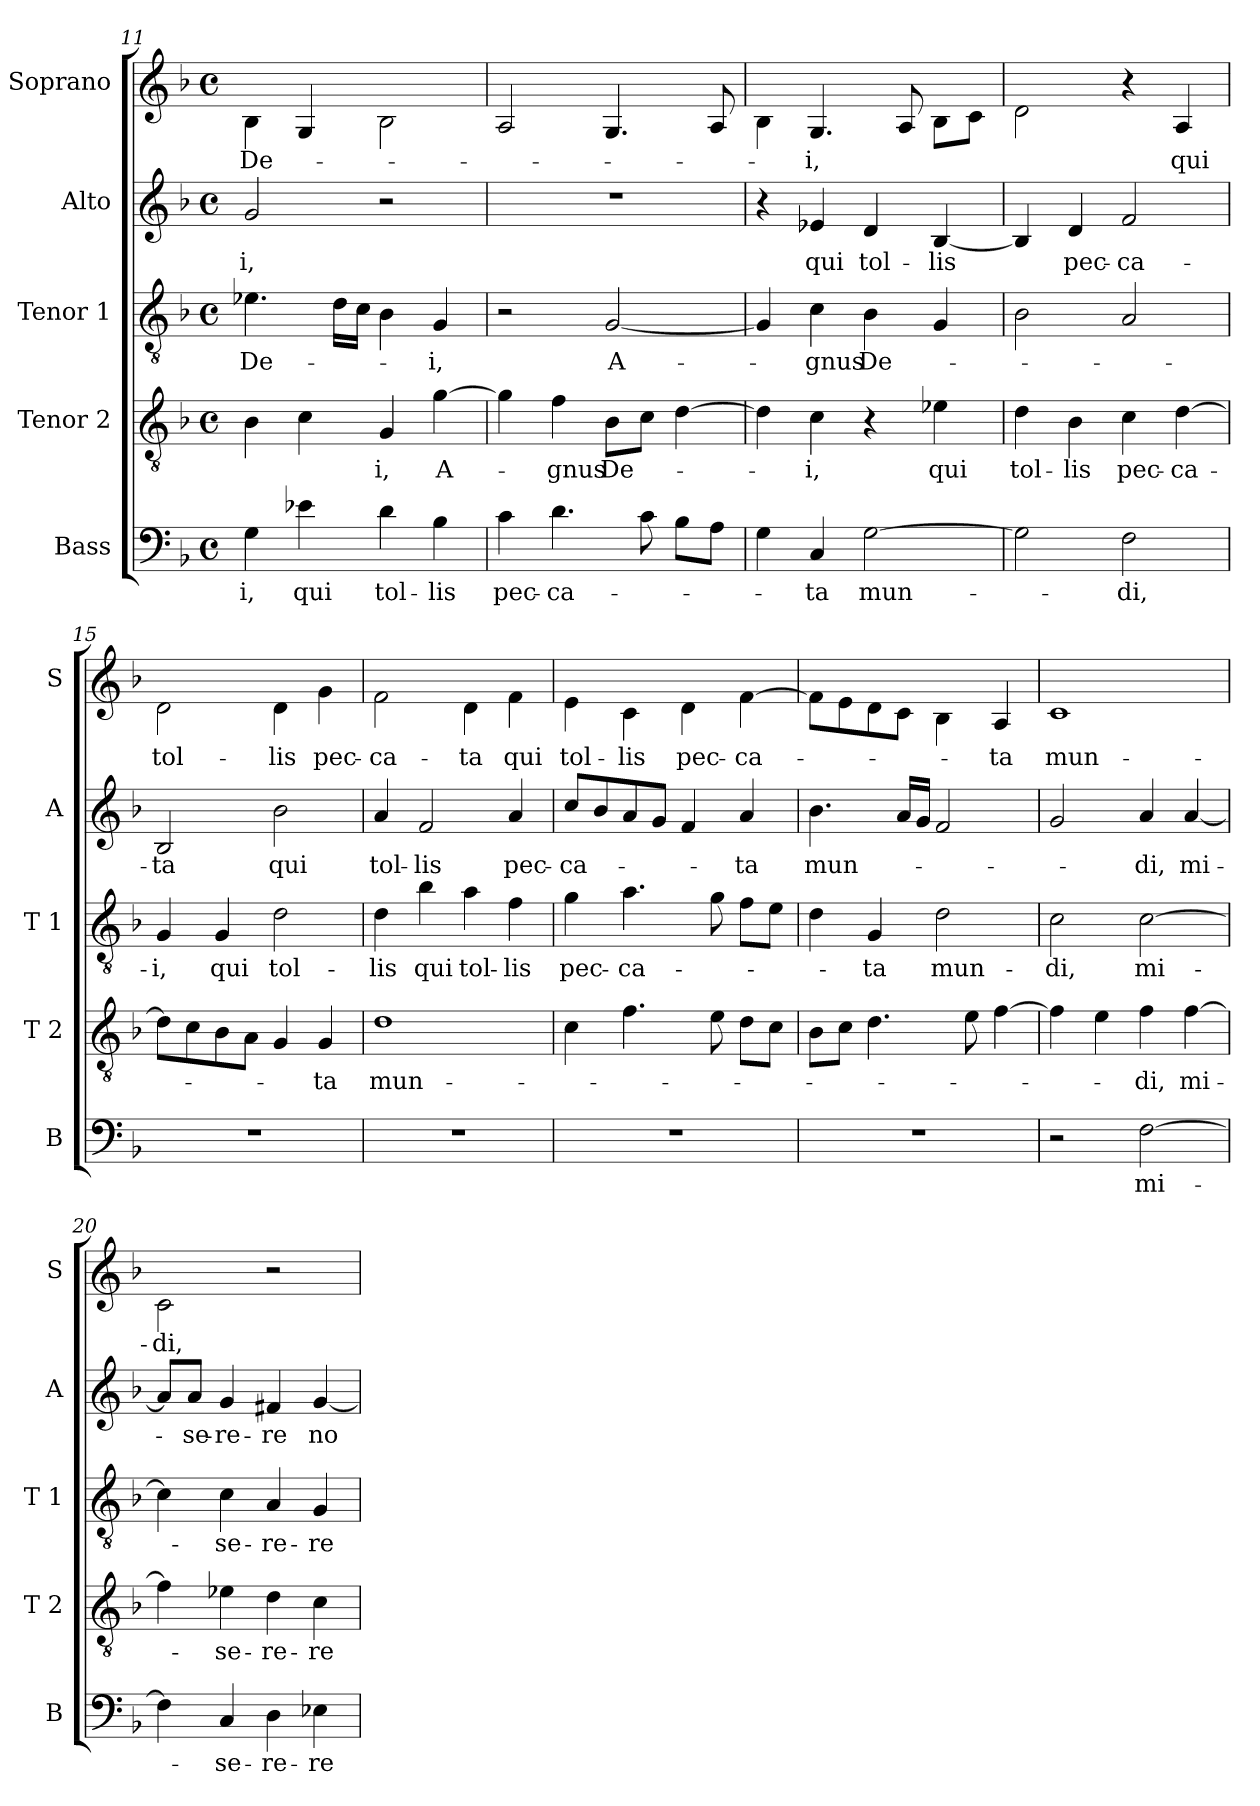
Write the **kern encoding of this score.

**kern	**text	**kern	**text	**kern	**text	**kern	**text	**kern	**text
*part5	*part5	*part4	*part4	*part3	*part3	*part2	*part2	*part1	*part1
*staff5	*staff5	*staff4	*staff4	*staff3	*staff3	*staff2	*staff2	*staff1	*staff1
*I"Bass	*	*I"Tenor 2	*	*I"Tenor 1	*	*I"Alto	*	*I"Soprano	*
*I'B	*	*I'T 2	*	*I'T 1	*	*I'A	*	*I'S	*
!!LO:PB:g=z
*clefF4	*	*clefGv2	*	*clefGv2	*	*clefG2	*	*clefG2	*
*	*	*	*	*	*	*	*	*ITrd-7c-12	*
*k[b-]	*	*k[b-]	*	*k[b-]	*	*k[b-]	*	*k[b-]	*
*d:	*	*d:	*	*d:	*	*d:	*	*d:	*
*M4/4	*	*M4/4	*	*M4/4	*	*M4/4	*	*M4/4	*
*met(c)	*	*met(c)	*	*met(c)	*	*met(c)	*	*met(c)	*
=11	=11	=11	=11	=11	=11	=11	=11	=11	=11
4G\	-i,	4B-\	.	4.e-X\	De-	2g/	-i,	4b-\	De-
4e-X\	qui	4c\	.	.	.	.	.	4g/	.
.	.	.	.	16d\LL	.	.	.	.	.
.	.	.	.	16c\JJ	.	.	.	.	.
4d\	tol-	4G/	-i,	4B-\	.	2r	.	2b-\	.
4B-\	-lis	[4g\	A-	4G/	-i,	.	.	.	.
=12	=12	=12	=12	=12	=12	=12	=12	=12	=12
4c\	pec-	4g\]	.	2r	.	1r	.	2a/	.
4.d\	-ca-	4f\	-gnus	.	.	.	.	.	.
.	.	8B-\L	De-	[2G/	A-	.	.	4.g/	.
8c\	.	8c\J	.	.	.	.	.	.	.
8B-\L	.	[4d\	.	.	.	.	.	.	.
8A\J	.	.	.	.	.	.	.	8a/	.
=13	=13	=13	=13	=13	=13	=13	=13	=13	=13
4G\	.	4d\]	.	4G/]	.	4r	.	4b-\	.
4C/	-ta	4c\	-i,	4c\	-gnus	4e-X/	qui	4.g/	-i,
[2G\	mun-	4r	.	4B-\	De-	4d/	tol-	.	.
.	.	.	.	.	.	.	.	8a/	.
.	.	4e-X\	qui	4G/	.	[4B-/	-lis	8b-\L	.
.	.	.	.	.	.	.	.	8cc\J	.
=14	=14	=14	=14	=14	=14	=14	=14	=14	=14
2G\]	.	4d\	tol-	2B-\	.	4B-/]	.	2dd\	.
.	.	4B-\	-lis	.	.	4d/	pec-	.	.
2F\	-di,	4c\	pec-	2A/	.	2f/	-ca-	4r	.
.	.	[4d\	-ca-	.	.	.	.	4a/	qui
=15	=15	=15	=15	=15	=15	=15	=15	=15	=15
1r	.	8d\L]	.	4G/	-i,	2B-/	-ta	2dd\	tol-
.	.	8c\	.	.	.	.	.	.	.
.	.	8B-\	.	4G/	qui	.	.	.	.
.	.	8A\J	.	.	.	.	.	.	.
.	.	4G/	.	2d\	tol-	2b-\	qui	4dd\	-lis
.	.	4G/	-ta	.	.	.	.	4gg\	pec-
=16	=16	=16	=16	=16	=16	=16	=16	=16	=16
1r	.	1d	mun-	4d\	-lis	4a/	tol-	2ff\	-ca-
.	.	.	.	4b-\	qui	2f/	-lis	.	.
.	.	.	.	4a\	tol-	.	.	4dd\	-ta
.	.	.	.	4f\	-lis	4a/	pec-	4ff\	qui
!!LO:LB:g=z
=17	=17	=17	=17	=17	=17	=17	=17	=17	=17
1r	.	4c\	.	4g\	pec-	8cc/L	-ca-	4ee\	tol-
.	.	.	.	.	.	8b-/	.	.	.
.	.	4.f\	.	4.a\	-ca-	8a/	.	4cc\	-lis
.	.	.	.	.	.	8g/J	.	.	.
.	.	.	.	.	.	4f/	.	4dd\	pec-
.	.	8e\	.	8g\	.	.	.	.	.
.	.	8d\L	.	8f\L	.	4a/	-ta	[4ff\	-ca-
.	.	8c\J	.	8e\J	.	.	.	.	.
=18	=18	=18	=18	=18	=18	=18	=18	=18	=18
1r	.	8B-\L	.	4d\	.	4.b-\	mun-	8ff\L]	.
.	.	8c\J	.	.	.	.	.	8ee\	.
.	.	4.d\	.	4G/	-ta	.	.	8dd\	.
.	.	.	.	.	.	16a/LL	.	8cc\J	.
.	.	.	.	.	.	16g/JJ	.	.	.
.	.	.	.	2d\	mun-	2f/	.	4b-\	.
.	.	8e\	.	.	.	.	.	.	.
.	.	[4f\	.	.	.	.	.	4a/	-ta
=19	=19	=19	=19	=19	=19	=19	=19	=19	=19
2r	.	4f\]	.	2c\	-di,	2g/	.	1cc	mun-
.	.	4e\	.	.	.	.	.	.	.
[2F\	mi-	4f\	-di,	[2c\	mi-	4a/	-di,	.	.
.	.	[4f\	mi-	.	.	[4a/	mi-	.	.
=20	=20	=20	=20	=20	=20	=20	=20	=20	=20
4F\]	.	4f\]	.	4c\]	.	8a/L]	.	2cc\	-di,
.	.	.	.	.	.	8a/J	-se-	.	.
4C/	-se-	4e-X\	-se-	4c\	-se-	4g/	-re-	.	.
4D\	-re-	4d\	-re-	4A/	-re-	4f#X/	-re	2r	.
4E-X\	-re	4c\	-re	4G/	-re	[4g/	no-	.	.
=	=	=	=	=	=	=	=	=	=
*-	*-	*-	*-	*-	*-	*-	*-	*-	*-
